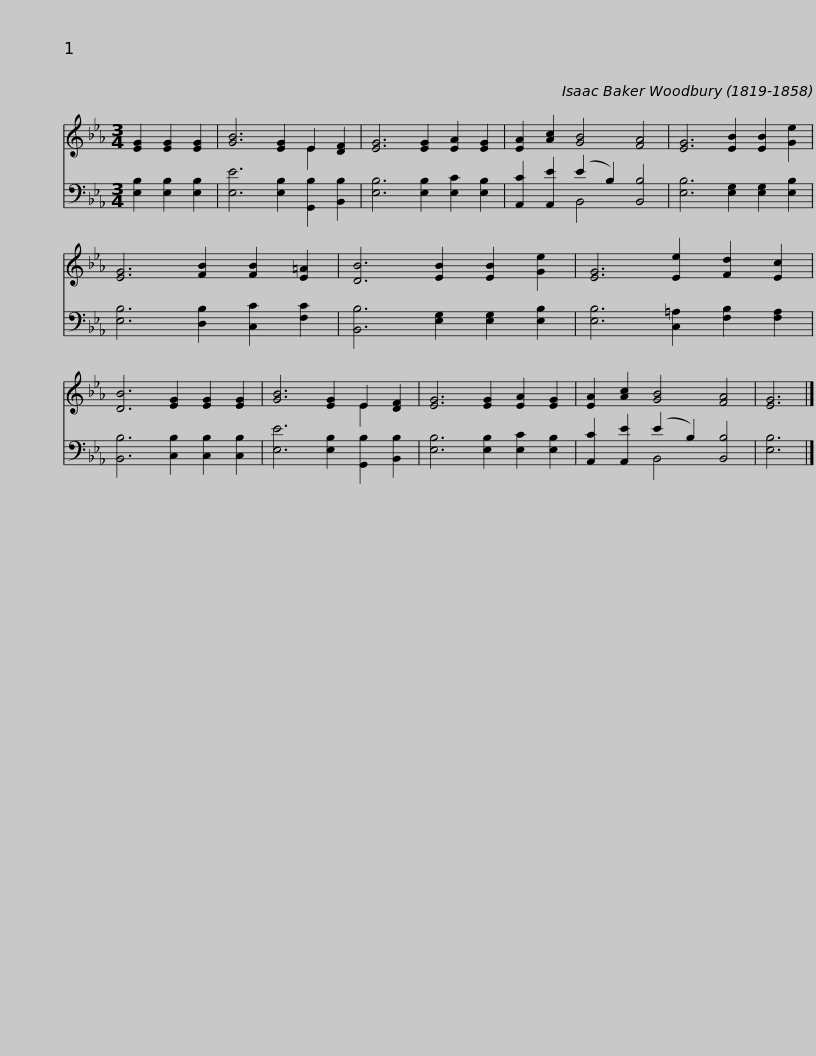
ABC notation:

X:1
%%score ( 1 2 ) ( 3 4 )
L:1/8
M:3/4
I:linebreak $
K:Eb
V:1 treble
V:2 treble
V:3 bass
V:4 bass
V:1
 [EG]2 [EG]2 [EG]2 | [GB]6 [EG]2 E2 [DF]2 | [EG]6 [EG]2 [EA]2 [EG]2 | [EA]2 [Ac]2 [GB]4 [FA]4 | [EG]6 [EB]2 [EB]2 [Ge]2 | %5
 [EG]6 [FB]2 [FB]2 [E=A]2 |$ [DB]6 [EB]2 [EB]2 [Ge]2 | [EG]6 [Ee]2 [Fd]2 [Ec]2 | [DB]6 [EG]2 [EG]2 [EG]2 | [GB]6 [EG]2 E2 [DF]2 | %10
 [EG]6 [EG]2 [EA]2 [EG]2 | [EA]2 [Ac]2 [GB]4 [FA]4 |$ [EG]6 |] %13
V:2
 x6 | x8 E2 x2 | x12 | x12 | x12 | %5
 x12 |$ x12 | x12 | x12 | x8 E2 x2 | %10
 x12 | x12 |$ x6 |] %13
V:3
 [E,B,]2 [E,B,]2 [E,B,]2 | [E,E]6 [E,B,]2 [G,,B,]2 [B,,B,]2 | [E,B,]6 [E,B,]2 [E,C]2 [E,B,]2 | [A,,C]2 [A,,E]2 (E2 B,2) [B,,B,]4 | [E,B,]6 [E,G,]2 [E,G,]2 [E,B,]2 | %5
 [E,B,]6 [D,B,]2 [C,C]2 [F,C]2 |$ [B,,B,]6 [E,G,]2 [E,G,]2 [E,B,]2 | [E,B,]6 [C,=A,]2 [F,B,]2 [F,A,]2 | [B,,B,]6 [C,B,]2 [C,B,]2 [C,B,]2 | [E,E]6 [E,B,]2 [G,,B,]2 [B,,B,]2 | %10
 [E,B,]6 [E,B,]2 [E,C]2 [E,B,]2 | [A,,C]2 [A,,E]2 (E2 B,2) [B,,B,]4 |$ [E,B,]6 |] %13
V:4
 x6 | x12 | x12 | x4 B,,4 x4 | x12 | %5
 x12 |$ x12 | x12 | x12 | x12 | %10
 x12 | x4 B,,4 x4 |$ x6 |] %13
